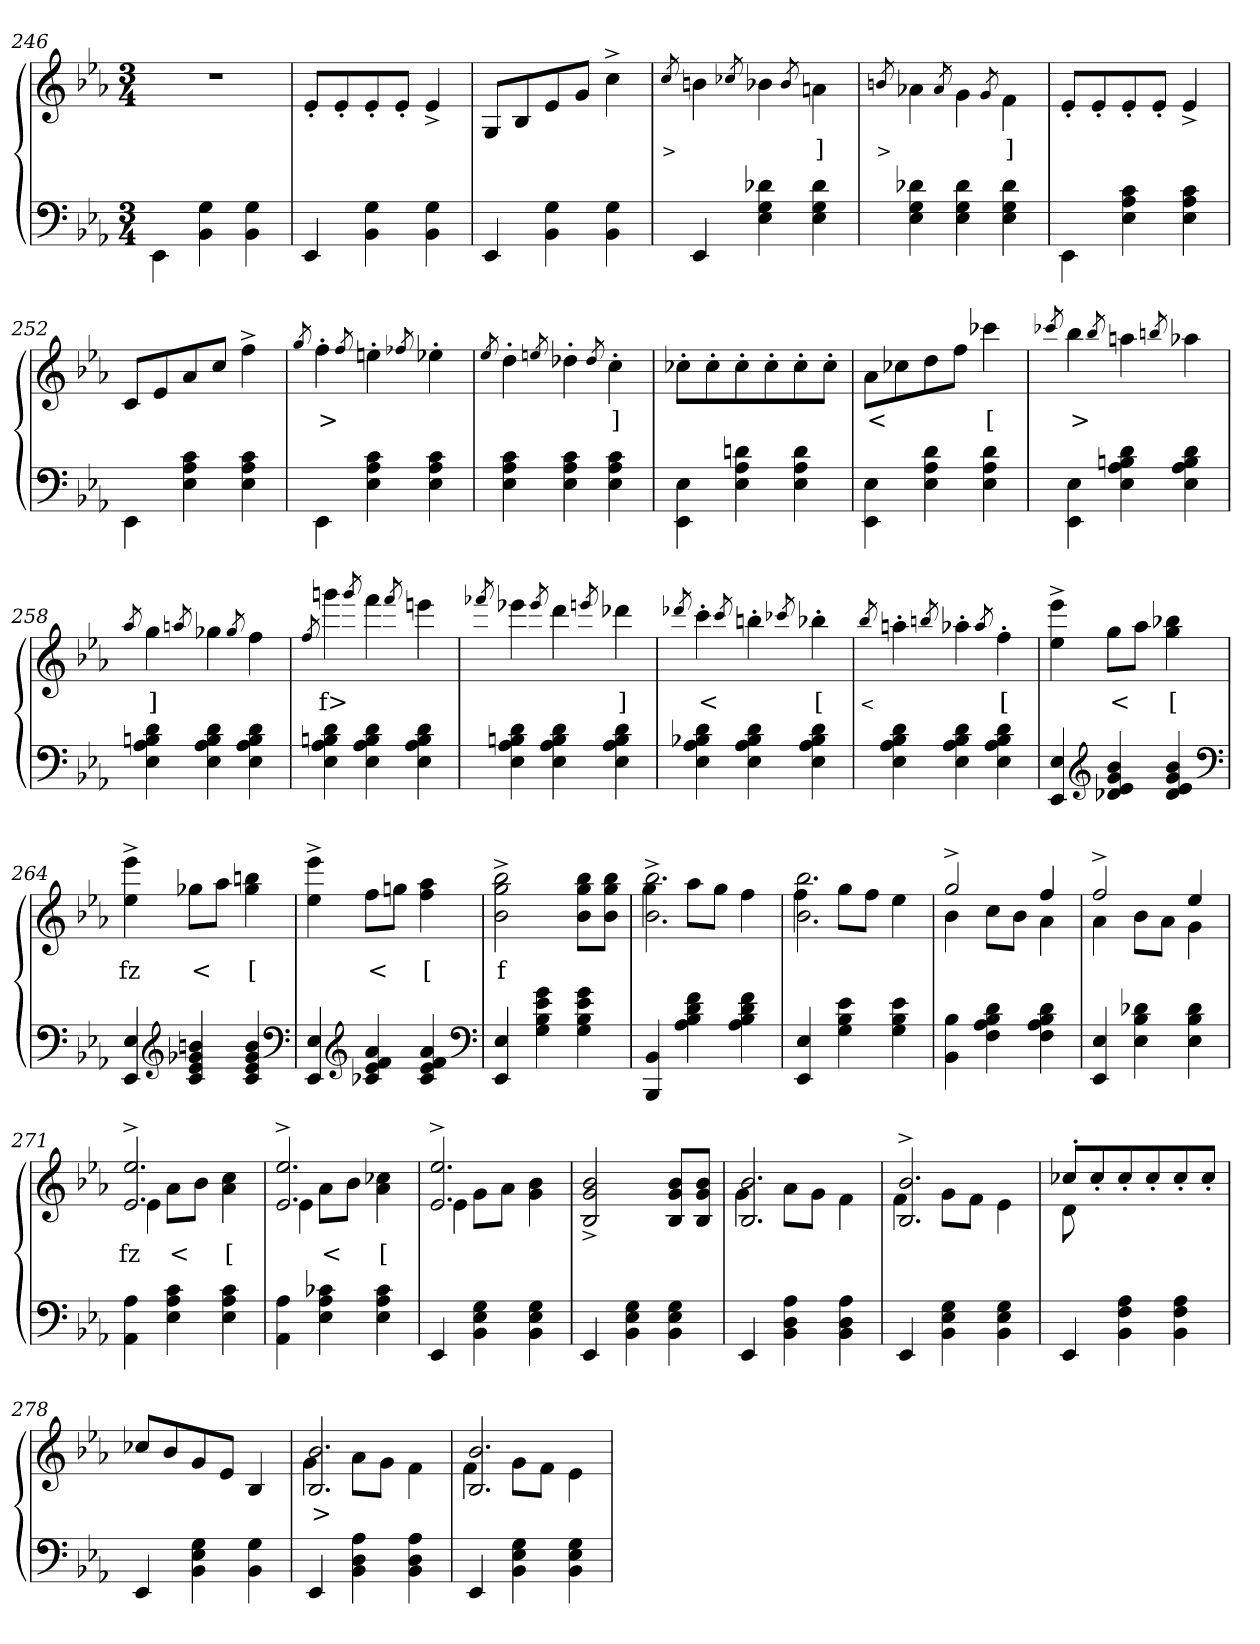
**kern	**kern	**text
*part2	*part1	*part1
*staff2	*staff1	*staff1
*clefF4	*clefG2	*
*k[b-e-a-]	*k[b-e-a-]	*
*M3/4	*M3/4	*
=246	=246	=246
4EE-\	2.r	.
4G 4BB-	.	.
4G 4BB-	.	.
=247	=247	=247
4EE-	8e-'>L	.
.	8e-'>	.
4G 4BB-	8e-'>	.
.	8e-'>J	.
4G 4BB-	4e-^>	.
=248	=248	=248
4EE-	8GL	.
.	8B-	.
4G 4BB-	8e-	.
.	8gJ	.
4G 4BB-	4cc^>	.
=249	=249	=249
.	8qcc/	>
4EE-	4bn	.
.	8qcc-X/	.
4d-X 4G 4E-	4b-X	.
.	8qb-/	.
4d- 4G 4E-	4an\	]
=250	=250	=250
.	8qbn/	>
4d-X 4G 4E-	4a-X\	.
.	8qa-/	.
4d- 4G 4E-	4g\	.
.	8qg/	.
4d- 4G 4E-	4f\	]
=251	=251	=251
4EE-\	8e-'>L	.
.	8e-'>	.
4c 4A- 4E-	8e-'>	.
.	8e-'>J	.
4c 4A- 4E-	4e-^>	.
=252	=252	=252
4EE-\	8cL	.
.	8e-	.
4c 4A- 4E-	8a-	.
.	8ccJ	.
4c 4A- 4E-	4ff^>	.
=253	=253	=253
.	8qgg/	.
4EE-\	4ff'>	>
.	8qff/	.
4c 4A- 4E-	4een'>	.
.	8qff-X/	.
4c 4A- 4E-	4ee-X'>	.
=254	=254	=254
.	8qee-/	.
4c 4A- 4E-	4dd'>	.
.	8qeen/	.
4c 4A- 4E-	4dd-X'>	.
.	8qdd-/	.
4c 4A- 4E-	4cc'>	]
=255	=255	=255
4E-\ 4EE-	8cc-X'>L	.
.	8cc-'>	.
4dn 4A- 4E-	8cc-'>	.
.	8cc-'>	.
4d 4A- 4E-	8cc-'>	.
.	8cc-'>J	.
=256	=256	=256
4E-\ 4EE-	8a-L	<
.	8cc-X	.
4d 4A- 4E-	8dd	.
.	8ffJ	.
4d 4A- 4E-	4ccc-	[
=257	=257	=257
.	8qccc-X/	.
4E-\ 4EE-	4bb-	>
.	8qbb-/	.
4d 4Bn 4A- 4E-	4aan	.
.	8qbbn/	.
4d 4B 4A- 4E-	4aa-X	.
=258	=258	=258
.	8qaa-/	.
4d 4Bn 4A- 4E-	4gg	]
.	8qaan/	.
4d 4B 4A- 4E-	4gg-X	.
.	8qgg-/	.
4d 4B 4A- 4E-	4ff	.
=259	=259	=259
.	8qff/	.
4d 4Bn 4A- 4E-	4gggn	f>
.	8qggg/	.
4d 4B 4A- 4E-	4fff	.
.	8qfff/	.
4d 4B 4A- 4E-	4eeen	.
=260	=260	=260
.	8qfff-X/	.
4d 4Bn 4A- 4E-	4eee-X	.
.	8qeee-/	.
4d 4B 4A- 4E-	4ddd	.
.	8qeeen/	.
4d 4B 4A- 4E-	4ddd-X	]
=261	=261	=261
.	8qddd-X/	.
4d 4B-X 4A- 4E-	4ccc'>	<
.	8qccc/	.
4d 4B- 4A- 4E-	4bbn'>	.
.	8qccc-X/	.
4d 4B- 4A- 4E-	4bb-X'>	[
=262	=262	=262
.	8qbb-/	<
4d 4B- 4A- 4E-	4aan'>	.
.	8qbbn/	.
4d 4B- 4A- 4E-	4aa-X'>	.
.	8qaa-/	.
4d 4B- 4A- 4E-	4ff'>	[
=263	=263	=263
4E- 4EE-	4eee-^> 4ee-^>	.
*clefG2	*	*
4b- 4g 4e- 4d-X	8ggL	<
.	8aa-J	.
4b- 4g 4e- 4d-	4bb-X 4gg	[
*clefF4	*	*
=264	=264	=264
4E- 4EE-	4eee-^> 4ee-^>	fz
*clefG2	*	*
4bn 4g-X 4e- 4c	8gg-XL	<
.	8aa-J	.
4b 4g- 4e- 4c	4bbn 4gg-	[
*clefF4	*	*
=265	=265	=265
4E- 4EE-	4eee-^> 4ee-^>	.
*clefG2	*	*
4a- 4f 4e- 4c-X	8ffL	<
.	8ggnJ	.
4a- 4f 4e- 4c-	4aa- 4ff	[
*clefF4	*	*
=266	=266	=266
4E- 4EE-	2bb-^> 2gg^> 2b-^>	f
4g 4e- 4B- 4G	.	.
4g 4e- 4B- 4G	8bb- 8gg 8b-L	.
.	8bb- 8gg 8b-J	.
=267	=267	=267
*	*^	*
4BB- 4BBB-	2.bb-\^> 2.b-\^>	4gg	.
4f 4d 4B- 4A-	.	8aa-L	.
.	.	8ggJ	.
4f 4d 4B- 4A-	.	4ff	.
=268	=268	=268	=268
4E- 4EE-	2.bb-\ 2.b-\	4ff	.
4e- 4B- 4G	.	8ggL	.
.	.	8ffJ	.
4e- 4B- 4G	.	4ee-	.
=269	=269	=269	=269
4B- 4BB-	2gg^>	4b-	.
4d 4B- 4A- 4F	.	8ccL	.
.	.	8b-J	.
4d 4B- 4A- 4F	4ff	4a-	.
=270	=270	=270	=270
4E- 4EE-	2ff^>	4a-	.
4d-X 4B- 4E-	.	8b-L	.
.	.	8a-J	.
4d- 4B- 4E-	4ee-	4g	.
=271	=271	=271	=271
4A- 4AA-	2.ee-^> 2.e-^>	4e-	fz
4c 4A- 4E-	.	8a-L	<
.	.	8b-J	.
4c 4A- 4E-	.	4cc 4a-	[
=272	=272	=272	=272
4A- 4AA-	2.ee-^> 2.e-^>	4e-	.
4c-X 4A- 4E-	.	8a-L	<
.	.	8b-J	.
4c- 4A- 4E-	.	4cc-X 4a-	[
=273	=273	=273	=273
4EE-	2.ee-^> 2.e-^>	4e-	.
4G 4E- 4BB-	.	8gL	.
.	.	8a-J	.
4G 4E- 4BB-	.	4b- 4g	.
*	*v	*v	*
=274	=274	=274
4EE-	2b-^> 2g^> 2B-^>	.
4G 4E- 4BB-	.	.
4G 4E- 4BB-	8b- 8g 8B-L	.
.	8b- 8g 8B-J	.
=275	=275	=275
*	*^	*
4EE-	2.b- 2.B-	4g	.
4A- 4D 4BB-	.	8a-L	.
.	.	8gJ	.
4A- 4D 4BB-	.	4f	.
=276	=276	=276	=276
4EE-	2.b-^> 2.B-^>	4f	.
4G 4E- 4BB-	.	8gL	.
.	.	8fJ	.
4G 4E- 4BB-	.	4e-	.
=277	=277	=277	=277
4EE-	8cc-X'>L	8d	.
.	8cc-'>	2ryy	.
4A- 4F 4BB-	8cc-'>	.	.
.	8cc-'>	.	.
4A- 4F 4BB-	8cc-'>	.	.
.	8cc-'>J	8ryy	.
*	*v	*v	*
=278	=278	=278
4EE-	8cc-XL	.
.	8b-	.
4G 4E- 4BB-	8g	.
.	8e-J	.
4G 4BB-	4B-	.
=279	=279	=279
*	*^	*
4EE-	2.b- 2.B-	4g	>
4A- 4D 4BB-	.	8a-L	.
.	.	8gJ	.
4A- 4D 4BB-	.	4f	.
=280	=280	=280	=280
4EE-	2.b- 2.B-	4f	.
4G 4E- 4BB-	.	8gL	.
.	.	8fJ	.
4G 4E- 4BB-	.	4e-	.
*	*v	*v	*
=	=	=
*-	*-	*-
